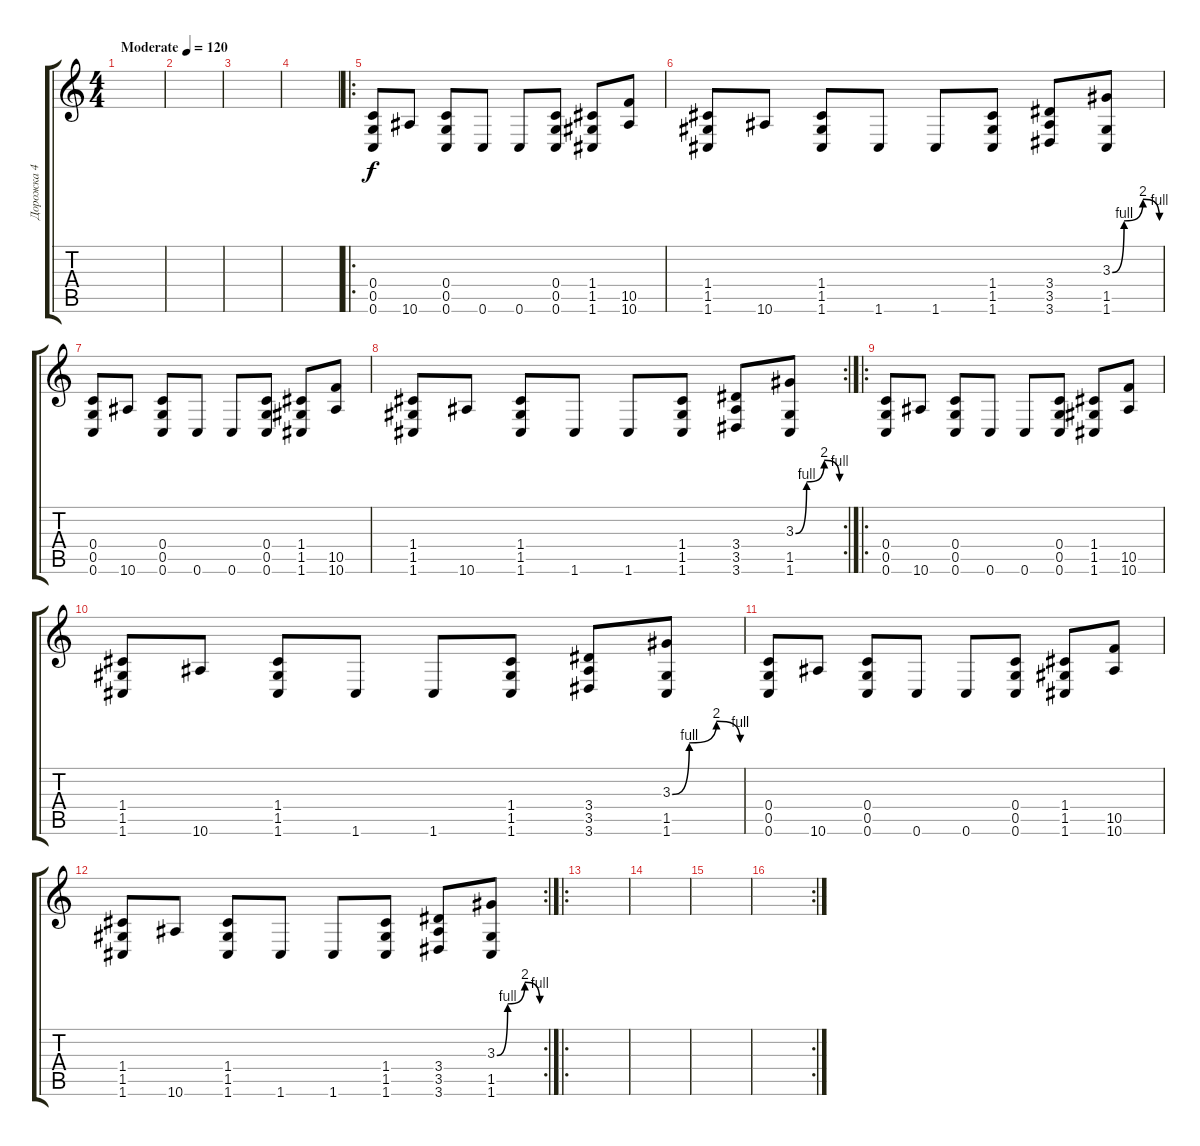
\track ("Дорожка 4" "Дорожка 4") {instrument distortionguitar}
\staff {score tabs}
\tuning (D4 A3 F3 C3 G2 C2) {hide}
\ts (4 4)
\tempo (120 "Moderate")
\clef g2
\ks c
|
|
|
|
\ro
(0.4 0.5 0.6).8 10.6.8 (0.4 0.5 0.6).8 0.6.8 0.6.8 (0.4 0.5 0.6).8 (1.4 1.5 1.6).8 (10.5 10.6).8 |
(1.4 1.5 1.6).8 10.6.8 (1.4 1.5 1.6).8 1.6.8 1.6.8 (1.4 1.5 1.6).8 (3.4 3.5 3.6).8 (3.3{be (custom 0 0 15 4 39 8 60 4)} 1.5 1.6).8 |
(0.4 0.5 0.6).8 10.6.8 (0.4 0.5 0.6).8 0.6.8 0.6.8 (0.4 0.5 0.6).8 (1.4 1.5 1.6).8 (10.5 10.6).8 |
\rc 2
(1.4 1.5 1.6).8 10.6.8 (1.4 1.5 1.6).8 1.6.8 1.6.8 (1.4 1.5 1.6).8 (3.4 3.5 3.6).8 (3.3{be (custom 0 0 15 4 39 8 60 4)} 1.5 1.6).8 |
\ro
(0.4 0.5 0.6).8 10.6.8 (0.4 0.5 0.6).8 0.6.8 0.6.8 (0.4 0.5 0.6).8 (1.4 1.5 1.6).8 (10.5 10.6).8 |
(1.4 1.5 1.6).8 10.6.8 (1.4 1.5 1.6).8 1.6.8 1.6.8 (1.4 1.5 1.6).8 (3.4 3.5 3.6).8 (3.3{be (custom 0 0 15 4 39 8 60 4)} 1.5 1.6).8 |
(0.4 0.5 0.6).8 10.6.8 (0.4 0.5 0.6).8 0.6.8 0.6.8 (0.4 0.5 0.6).8 (1.4 1.5 1.6).8 (10.5 10.6).8 |
\rc 2
(1.4 1.5 1.6).8 10.6.8 (1.4 1.5 1.6).8 1.6.8 1.6.8 (1.4 1.5 1.6).8 (3.4 3.5 3.6).8 (3.3{be (custom 0 0 15 4 39 8 60 4)} 1.5 1.6).8 |
\ro
|
|
|
\rc 2
